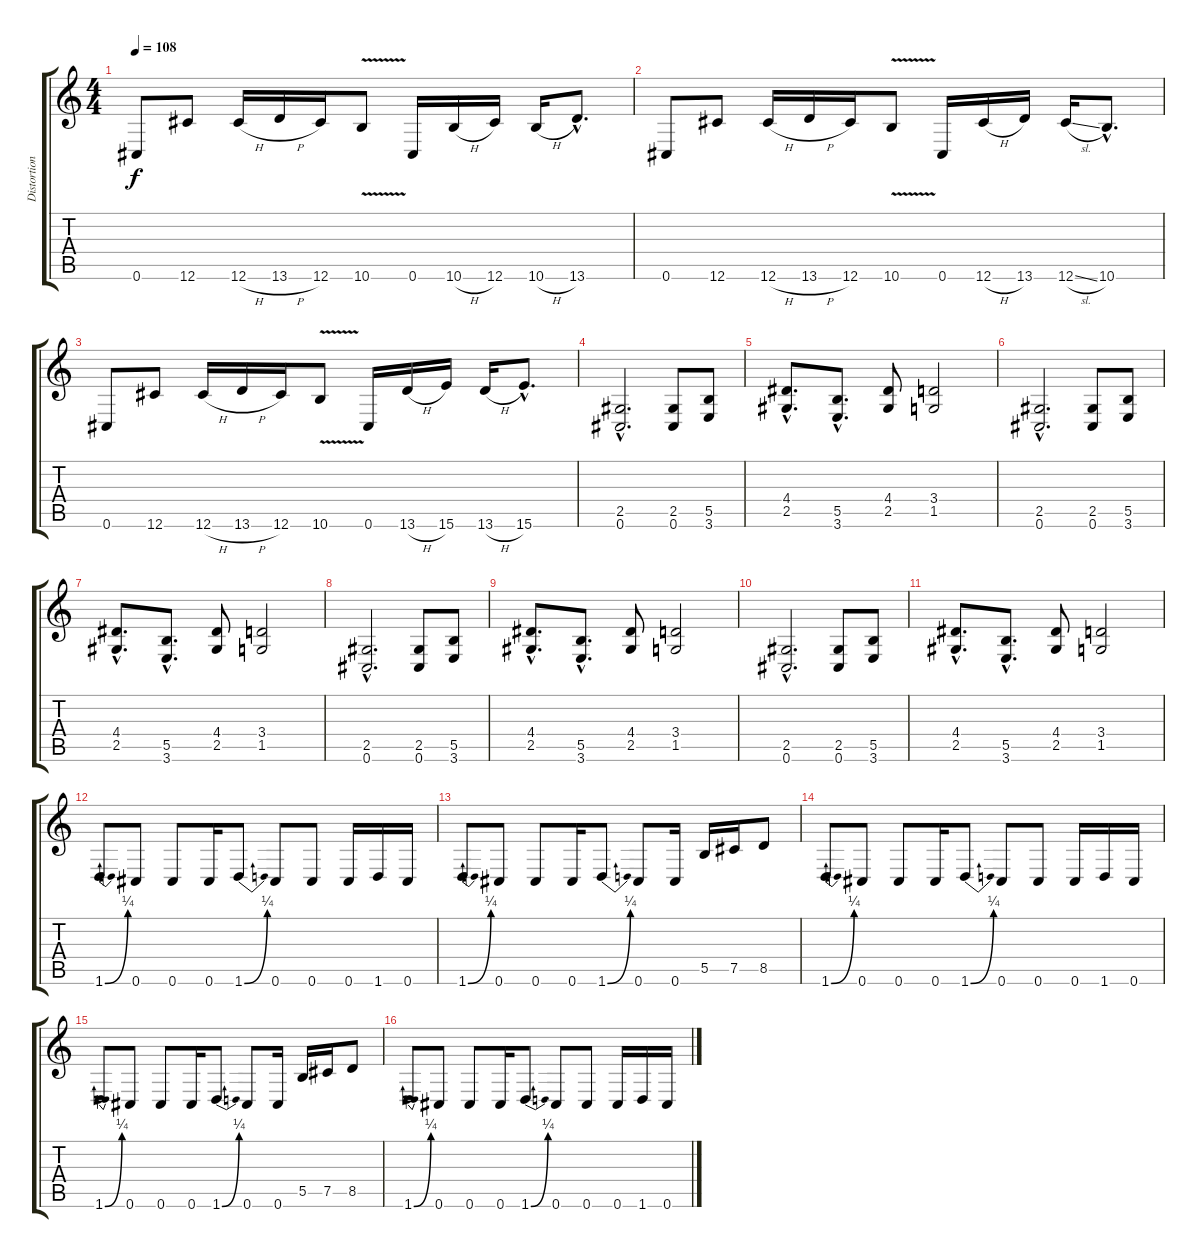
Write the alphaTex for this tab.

\track ("Distortion Guitar 1" "Distortion") {instrument distortionguitar}
\staff {score tabs}
\tuning (Db4 Ab3 E3 B2 Gb2 Db2) {hide}
\ts (4 4)
\tempo 108
\clef g2
\ks c
0.6.8{dy f} 12.6.8 12.6{h}.16 13.6{h}.16 12.6.16 10.6{v}.8 0.6.16 10.6{h}.16 12.6.16 10.6{h}.16 13.6{hac}.8{d} |
0.6.8 12.6.8 12.6{h}.16 13.6{h}.16 12.6.16 10.6{v}.8 0.6.16 12.6{h}.16 13.6.16 12.6{sl}.16 10.6{hac}.8{d} |
0.6.8 12.6.8 12.6{h}.16 13.6{h}.16 12.6.16 10.6{v}.8 0.6.16 13.6{h}.16 15.6.16 13.6{h}.16 15.6{hac}.8{d} |
(2.5{hac} 0.6{hac}).2{d} (2.5 0.6).8 (5.5 3.6).8 |
(4.4{hac} 2.5{hac}).8{d} (5.5{hac} 3.6{hac}).8{d} (4.4 2.5).8 (3.4 1.5).2 |
(2.5{hac} 0.6{hac}).2{d} (2.5 0.6).8 (5.5 3.6).8 |
(4.4{hac} 2.5{hac}).8{d} (5.5{hac} 3.6{hac}).8{d} (4.4 2.5).8 (3.4 1.5).2 |
(2.5{hac} 0.6{hac}).2{d} (2.5 0.6).8 (5.5 3.6).8 |
(4.4{hac} 2.5{hac}).8{d} (5.5{hac} 3.6{hac}).8{d} (4.4 2.5).8 (3.4 1.5).2 |
(2.5{hac} 0.6{hac}).2{d} (2.5 0.6).8 (5.5 3.6).8 |
(4.4{hac} 2.5{hac}).8{d} (5.5{hac} 3.6{hac}).8{d} (4.4 2.5).8 (3.4 1.5).2 |
1.6{be (bend 0 0 60 1)}.8 0.6.8 0.6.8 0.6.16 1.6{be (bend 0 0 60 1)}.8 0.6.8 0.6.8 0.6.16 1.6.16 0.6.16 |
1.6{be (bend 0 0 60 1)}.8 0.6.8 0.6.8 0.6.16 1.6{be (bend 0 0 60 1)}.8 0.6.8 0.6.16 5.5.16 7.5.16 8.5.8 |
1.6{be (bend 0 0 60 1)}.8 0.6.8 0.6.8 0.6.16 1.6{be (bend 0 0 60 1)}.8 0.6.8 0.6.8 0.6.16 1.6.16 0.6.16 |
1.6{be (bend 0 0 60 1)}.8 0.6.8 0.6.8 0.6.16 1.6{be (bend 0 0 60 1)}.8 0.6.8 0.6.16 5.5.16 7.5.16 8.5.8 |
1.6{be (bend 0 0 60 1)}.8 0.6.8 0.6.8 0.6.16 1.6{be (bend 0 0 60 1)}.8 0.6.8 0.6.8 0.6.16 1.6.16 0.6.16
